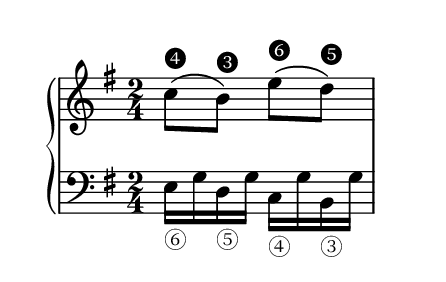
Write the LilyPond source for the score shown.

\version "2.22.2"
\include "../../stylesheets/annotation.ly"
\header {
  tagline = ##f
}
\paper {
  page-breaking = #ly:one-line-auto-height-breaking
}

\score {
  \new PianoStaff <<
    \new Staff \relative g' {
      \clef "treble" \time 2/4 \key g \major
      c8 \mfa ( b \mmi ) e \mla ( d \mso )
    }
    \new Staff \relative g {
      \clef "bass" \time 2/4 \key g \major
      e16 \bla g d \bso g c, \bfa g' b, \bmi g'
    }
  >>
}
